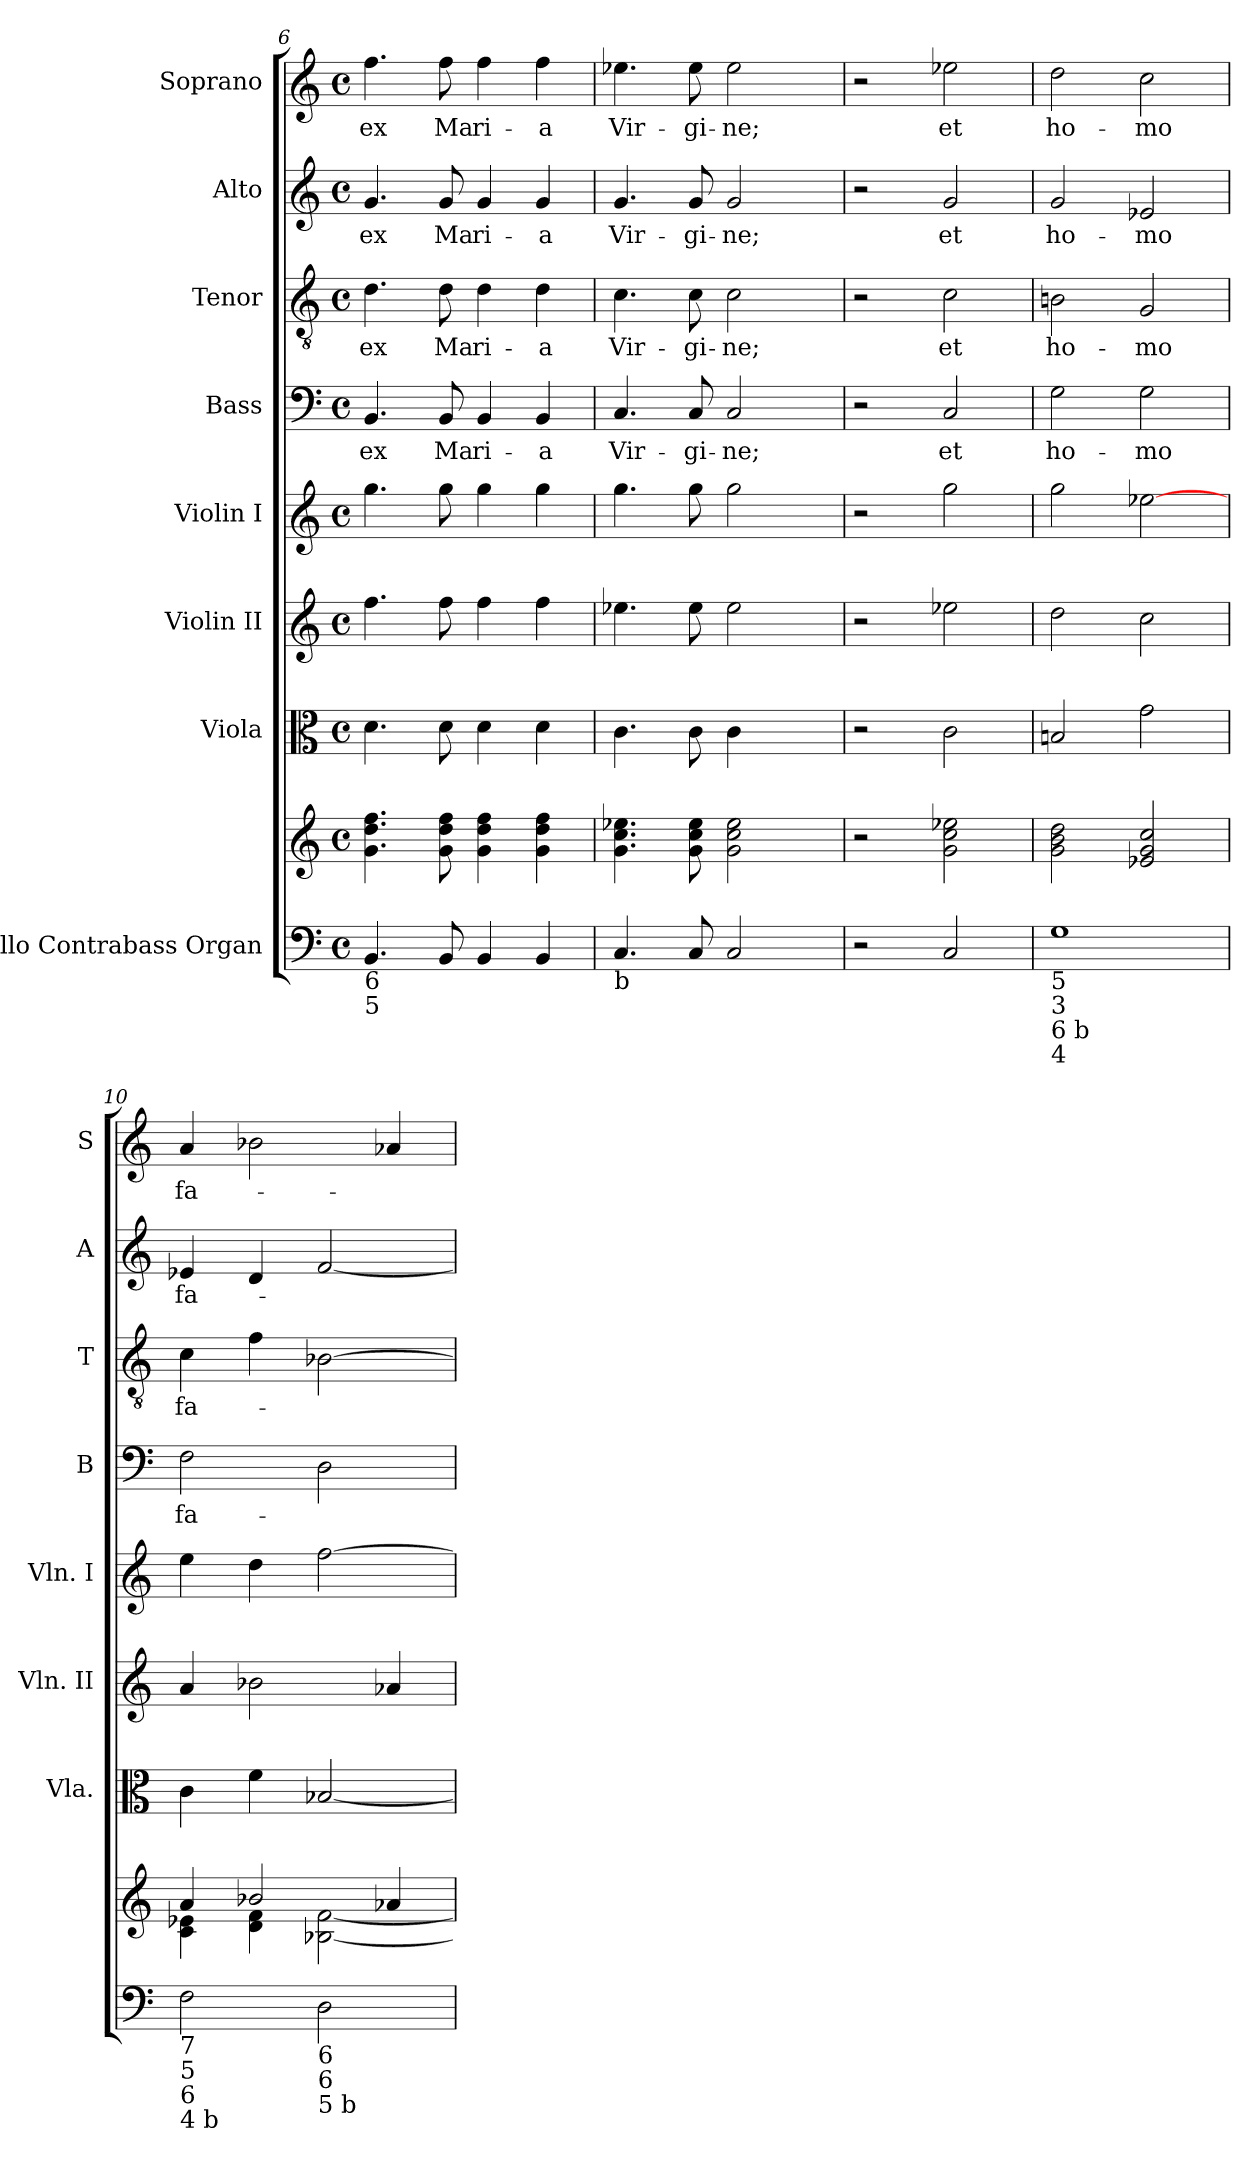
**kern	**kern	**kern	**kern	**kern	**kern	**text	**kern	**text	**kern	**text	**kern	**text
*part8	*part8	*part7	*part6	*part5	*part4	*part4	*part3	*part3	*part2	*part2	*part1	*part1
*staff9	*staff8	*staff7	*staff6	*staff5	*staff4	*staff4	*staff3	*staff3	*staff2	*staff2	*staff1	*staff1
*I"Cello Contrabass Organ	*	*I"Viola	*I"Violin II	*I"Violin I	*I"Bass	*	*I"Tenor	*	*I"Alto	*	*I"Soprano	*
*	*	*I'Vla.	*I'Vln. II	*I'Vln. I	*I'B	*	*I'T	*	*I'A	*	*I'S	*
*clefF4	*clefG2	*clefC3	*clefG2	*clefG2	*clefF4	*	*clefGv2	*	*clefG2	*	*clefG2	*
*k[]	*k[]	*k[]	*k[]	*k[]	*k[]	*	*k[]	*	*k[]	*	*k[]	*
*C:	*C:	*C:	*C:	*C:	*C:	*	*C:	*	*C:	*	*C:	*
*M4/4	*M4/4	*M4/4	*M4/4	*M4/4	*M4/4	*	*M4/4	*	*M4/4	*	*M4/4	*
*met(c)	*met(c)	*met(c)	*met(c)	*met(c)	*met(c)	*	*met(c)	*	*met(c)	*	*met(c)	*
=6	=6	=6	=6	=6	=6	=6	=6	=6	=6	=6	=6	=6
!LO:TX:b:t=6	!	!	!	!	!	!	!	!	!	!	!	!
!LO:TX:b:t=5	!	!	!	!	!	!	!	!	!	!	!	!
!	!	!	!	!	!	!LO:LY:b	!	!LO:LY:b	!	!LO:LY:b	!	!LO:LY:b
4.BB/	4.g\ 4.dd\ 4.ff\	4.d\	4.ff\	4.gg\	4.BB/	ex	4.d\	ex	4.g/	ex	4.ff\	ex
!	!	!	!	!	!	!LO:LY:b	!	!LO:LY:b	!	!LO:LY:b	!	!LO:LY:b
8BB/	8g\ 8dd\ 8ff\	8d\	8ff\	8gg\	8BB/	Ma-	8d\	Ma-	8g/	Ma-	8ff\	Ma-
!	!	!	!	!	!	!LO:LY:b	!	!LO:LY:b	!	!LO:LY:b	!	!LO:LY:b
4BB/	4g\ 4dd\ 4ff\	4d\	4ff\	4gg\	4BB/	-ri-	4d\	-ri-	4g/	-ri-	4ff\	-ri-
!	!	!	!	!	!	!LO:LY:b	!	!LO:LY:b	!	!LO:LY:b	!	!LO:LY:b
4BB/	4g\ 4dd\ 4ff\	4d\	4ff\	4gg\	4BB/	-a	4d\	-a	4g/	-a	4ff\	-a
=7	=7	=7	=7	=7	=7	=7	=7	=7	=7	=7	=7	=7
!LO:TX:b:t=b	!	!	!	!	!	!	!	!	!	!	!	!
!	!	!	!	!	!	!LO:LY:b	!	!LO:LY:b	!	!LO:LY:b	!	!LO:LY:b
4.C/	4.g\ 4.cc\ 4.ee-X\	4.c\	4.ee-X\	4.gg\	4.C/	Vir-	4.c\	Vir-	4.g/	Vir-	4.ee-X\	Vir-
!	!	!	!	!	!	!LO:LY:b	!	!LO:LY:b	!	!LO:LY:b	!	!LO:LY:b
8C/	8g\ 8cc\ 8ee-\	8c\	8ee-\	8gg\	8C/	-gi-	8c\	-gi-	8g/	-gi-	8ee-\	-gi-
!	!	!	!	!	!	!LO:LY:b	!	!LO:LY:b	!	!LO:LY:b	!	!LO:LY:b
2C/	2g\ 2cc\ 2ee-\	4c\	2ee-\	2gg\	2C/	-ne;	2c\	-ne;	2g/	-ne;	2ee-\	-ne;
.	.	4ryy	.	.	.	.	.	.	.	.	.	.
!!LO:LB:g=z
=8	=8	=8	=8	=8	=8	=8	=8	=8	=8	=8	=8	=8
2r	2r	2r	2r	2r	2r	.	2r	.	2r	.	2r	.
!	!	!	!	!	!	!LO:LY:b	!	!LO:LY:b	!	!LO:LY:b	!	!LO:LY:b
2C/	2g\ 2cc\ 2ee-X\	2c\	2ee-X\	2gg\	2C/	et	2c\	et	2g/	et	2ee-X\	et
=9	=9	=9	=9	=9	=9	=9	=9	=9	=9	=9	=9	=9
!LO:TX:b:t=5	!	!	!	!	!	!	!	!	!	!	!	!
!LO:TX:b:t=3	!	!	!	!	!	!	!	!	!	!	!	!
!LO:TX:b:t=6  b	!	!	!	!	!	!	!	!	!	!	!	!
!LO:TX:b:t=4	!	!	!	!	!	!	!	!	!	!	!	!
!	!	!	!	!	!	!LO:LY:b	!	!LO:LY:b	!	!LO:LY:b	!	!LO:LY:b
1G	2g\ 2b\ 2dd\	2Bn/	2dd\	2gg\	2G\	ho-	2Bn\	ho-	2g/	ho-	2dd\	ho-
!	!	!	!	!	!	!LO:LY:b	!	!LO:LY:b	!	!LO:LY:b	!	!LO:LY:b
.	2e-X/ 2g/ 2cc/	2g\	2cc\	[2ee-X\	2G\	-mo	2G/	-mo	2e-X/	-mo	2cc\	-mo
=10	=10	=10	=10	=10	=10	=10	=10	=10	=10	=10	=10	=10
*	*^	*	*	*	*	*	*	*	*	*	*	*
!LO:TX:b:t=7	!	!	!	!	!	!	!	!	!	!	!	!	!
!LO:TX:b:t=5	!	!	!	!	!	!	!	!	!	!	!	!	!
!LO:TX:b:t=6	!	!	!	!	!	!	!	!	!	!	!	!	!
!LO:TX:b:t=4  b	!	!	!	!	!	!	!	!	!	!	!	!	!
!	!	!	!	!	!	!	!LO:LY:b	!	!LO:LY:b	!	!LO:LY:b	!	!LO:LY:b
2F\	4a/	4c\ 4e-X\	4c\	4a/	4ee\	2F\	fa-	4c\	fa-	4e-X/	fa-	4a/	fa-
.	2b-X/	4d\ 4f\	4f\	2b-X\	4dd\	.	.	4f\	.	4d/	.	2b-X\	.
!LO:TX:b:t=6	!	!	!	!	!	!	!	!	!	!	!	!	!
!LO:TX:b:t=6	!	!	!	!	!	!	!	!	!	!	!	!	!
!LO:TX:b:t=5  b	!	!	!	!	!	!	!	!	!	!	!	!	!
2D\	.	[<2B-X\ [<2f\	[2B-X/	.	[2ff\	2D\	.	[2B-X\	.	[2f/	.	.	.
.	4a-X/	.	.	4a-X/	.	.	.	.	.	.	.	4a-X/	.
*	*v	*v	*	*	*	*	*	*	*	*	*	*	*
=	=	=	=	=	=	=	=	=	=	=	=	=
*-	*-	*-	*-	*-	*-	*-	*-	*-	*-	*-	*-	*-
